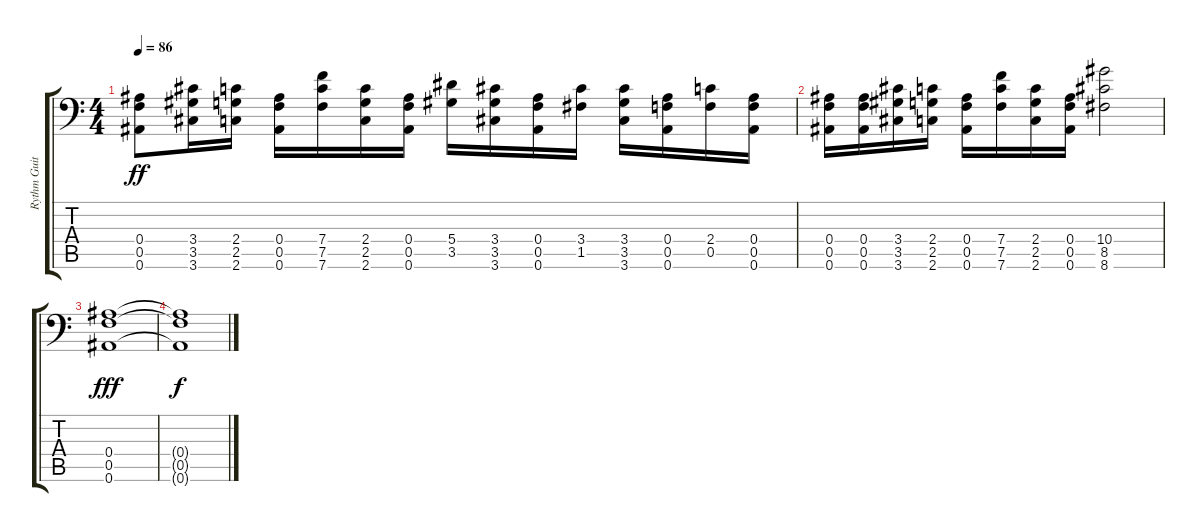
\track ("Rythm Guitar" "Rythm Guit") {instrument distortionguitar}
\staff {score tabs}
\tuning (C4 G3 Eb3 Bb2 F2 Bb1) {hide}
\ts (4 4)
\tempo 86
\clef f4
\ks c
(0.4 0.5 0.6).8{dy ff} (3.4 3.5 3.6).16 (2.4 2.5 2.6).16 (0.4 0.5 0.6).16 (7.4 7.5 7.6).16 (2.4 2.5 2.6).16 (0.4 0.5 0.6).16 (5.4 3.5).16 (3.4 3.5 3.6).16 (0.4 0.5 0.6).16 (3.4 1.5).16 (3.4 3.5 3.6).16 (0.4 0.5 0.6).16 (2.4 0.5).16 (0.4 0.5 0.6).16 |
(0.4 0.5 0.6).16 (0.4 0.5 0.6).16 (3.4 3.5 3.6).16 (2.4 2.5 2.6).16 (0.4 0.5 0.6).16 (7.4 7.5 7.6).16 (2.4 2.5 2.6).16 (0.4 0.5 0.6).16 (10.4 8.5 8.6).2 |
(0.4 0.5 0.6).1{dy fff} |
(0.4{t} 0.5{t} 0.6{t}).1{dy f}
